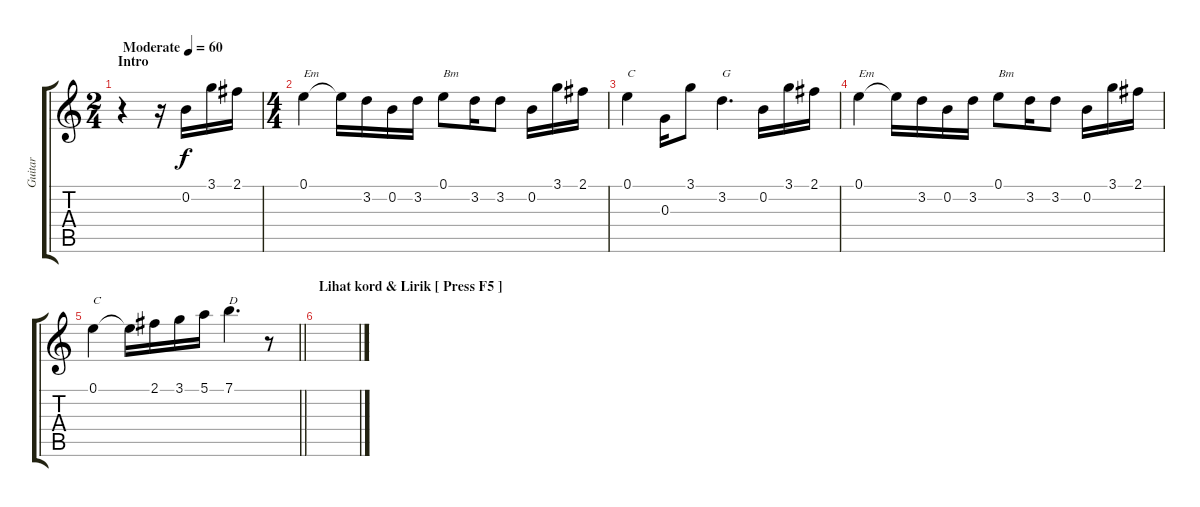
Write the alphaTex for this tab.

\track ("Guitar" "Guitar") {instrument acousticguitarsteel}
\staff {score tabs}
\tuning (E4 B3 G3 D3 A2 E2) {hide}
\ts (2 4)
\section ("" "Intro")
\tempo (60 "Moderate")
\clef g2
\ks c
r.4{dy f instrument acousticguitarsteel} r.16 0.2.16 3.1.16 2.1.16 |
\ts (4 4)
0.1.4{txt "Em"} 0.1{t}.16 3.2.16 0.2.16 3.2.16 0.1.8{txt "Bm"} 3.2.16 3.2.8 0.2.16 3.1.16 2.1.16 |
0.1.4{txt "C"} 0.3.16 3.1.8 3.2.4{d txt "G"} 0.2.16 3.1.16 2.1.16 |
0.1.4{txt "Em"} 0.1{t}.16 3.2.16 0.2.16 3.2.16 0.1.8{txt "Bm"} 3.2.16 3.2.8 0.2.16 3.1.16 2.1.16 |
\barLineRight lightlight
0.1.4{txt "C"} 0.1{t}.16 2.1.16 3.1.16 5.1.16 7.1.4{d txt "D"} r.8{txt ""} |
\section ("" "Lihat kord & Lirik [ Press F5 ]")
